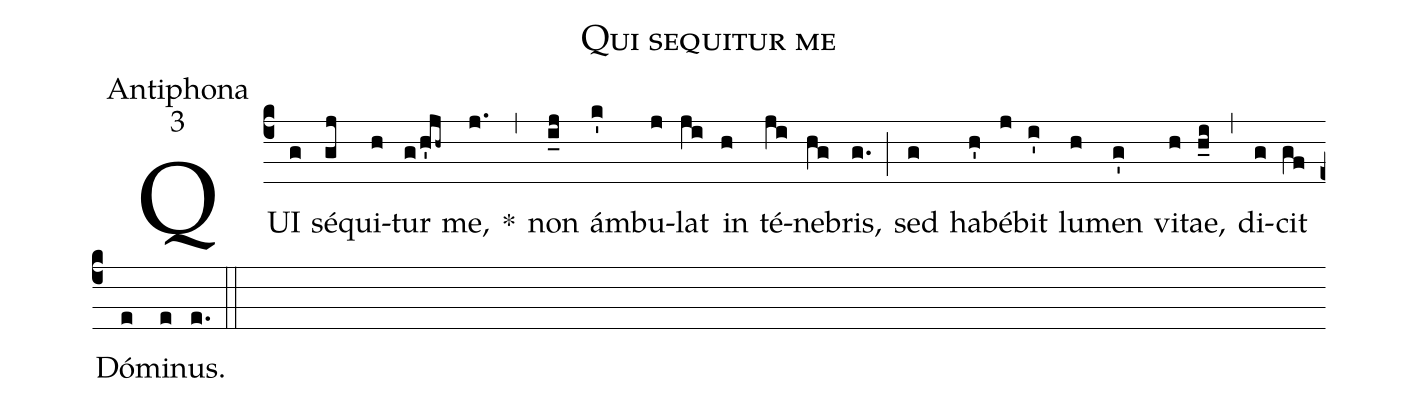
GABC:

name:Qui sequitur me;
office-part:Antiphona;
mode:3;
%%
(c4) QUI(g) sé(gj)qui(h)tur(g/h'jh~) me,(j.) *(,) non(i_j) ám(k')bu(j)lat(ji) in(h) té(ji)ne(hg)bris,(g.) (;) sed(g) ha(h')bé(j)bit(i') lu(h)men(g') vi(h)tae,(h_i) (,) di(g)cit(gf) Dó(e)mi(e)nus.(e.) (::)
